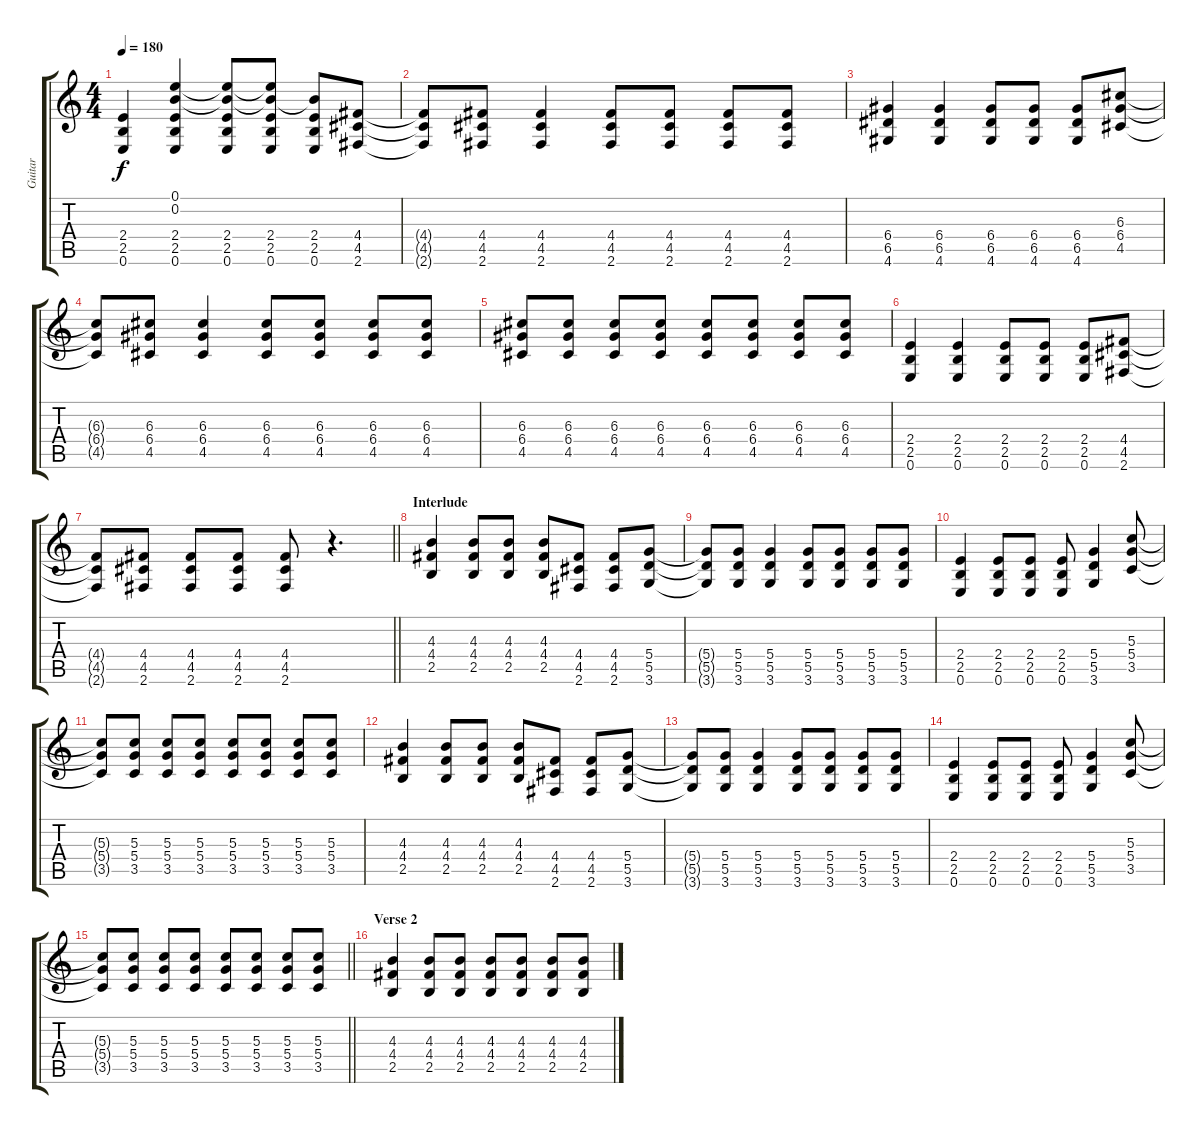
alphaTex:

\track ("Guitar" "Guitar") {instrument distortionguitar}
\staff {score tabs}
\tuning (E4 B3 G3 D3 A2 E2) {hide}
\ts (4 4)
\tempo 180
\clef g2
\ks c
(2.4 2.5 0.6).4{dy f} (0.1 0.2 2.4 2.5 0.6).4 (0.1{t} 0.2{t} 2.4 2.5 0.6).8 (0.1{t} 0.2{t} 2.4 2.5 0.6).8 (0.2{t} 2.4 2.5 0.6).8 (4.4 4.5 2.6).8 |
(4.4{t} 4.5{t} 2.6{t}).8 (4.4 4.5 2.6).8 (4.4 4.5 2.6).4 (4.4 4.5 2.6).8 (4.4 4.5 2.6).8 (4.4 4.5 2.6).8 (4.4 4.5 2.6).8 |
(6.4 6.5 4.6).4 (6.4 6.5 4.6).4 (6.4 6.5 4.6).8 (6.4 6.5 4.6).8 (6.4 6.5 4.6).8 (6.3 6.4 4.5).8 |
(6.3{t} 6.4{t} 4.5{t}).8 (6.3 6.4 4.5).8 (6.3 6.4 4.5).4 (6.3 6.4 4.5).8 (6.3 6.4 4.5).8 (6.3 6.4 4.5).8 (6.3 6.4 4.5).8 |
(6.3 6.4 4.5).8 (6.3 6.4 4.5).8 (6.3 6.4 4.5).8 (6.3 6.4 4.5).8 (6.3 6.4 4.5).8 (6.3 6.4 4.5).8 (6.3 6.4 4.5).8 (6.3 6.4 4.5).8 |
(2.4 2.5 0.6).4 (2.4 2.5 0.6).4 (2.4 2.5 0.6).8 (2.4 2.5 0.6).8 (2.4 2.5 0.6).8 (4.4 4.5 2.6).8 |
\barLineRight lightlight
(4.4{t} 4.5{t} 2.6{t}).8 (4.4 4.5 2.6).8 (4.4 4.5 2.6).8 (4.4 4.5 2.6).8 (4.4 4.5 2.6).8 r.4{d} |
\section ("" "Interlude")
(4.3 4.4 2.5).4 (4.3 4.4 2.5).8 (4.3 4.4 2.5).8 (4.3 4.4 2.5).8 (4.4 4.5 2.6).8 (4.4 4.5 2.6).8 (5.4 5.5 3.6).8 |
(5.4{t} 5.5{t} 3.6{t}).8 (5.4 5.5 3.6).8 (5.4 5.5 3.6).4 (5.4 5.5 3.6).8 (5.4 5.5 3.6).8 (5.4 5.5 3.6).8 (5.4 5.5 3.6).8 |
(2.4 2.5 0.6).4 (2.4 2.5 0.6).8 (2.4 2.5 0.6).8 (2.4 2.5 0.6).8 (5.4 5.5 3.6).4 (5.3 5.4 3.5).8 |
(5.3{t} 5.4{t} 3.5{t}).8 (5.3 5.4 3.5).8 (5.3 5.4 3.5).8 (5.3 5.4 3.5).8 (5.3 5.4 3.5).8 (5.3 5.4 3.5).8 (5.3 5.4 3.5).8 (5.3 5.4 3.5).8 |
(4.3 4.4 2.5).4 (4.3 4.4 2.5).8 (4.3 4.4 2.5).8 (4.3 4.4 2.5).8 (4.4 4.5 2.6).8 (4.4 4.5 2.6).8 (5.4 5.5 3.6).8 |
(5.4{t} 5.5{t} 3.6{t}).8 (5.4 5.5 3.6).8 (5.4 5.5 3.6).4 (5.4 5.5 3.6).8 (5.4 5.5 3.6).8 (5.4 5.5 3.6).8 (5.4 5.5 3.6).8 |
(2.4 2.5 0.6).4 (2.4 2.5 0.6).8 (2.4 2.5 0.6).8 (2.4 2.5 0.6).8 (5.4 5.5 3.6).4 (5.3 5.4 3.5).8 |
\barLineRight lightlight
(5.3{t} 5.4{t} 3.5{t}).8 (5.3 5.4 3.5).8 (5.3 5.4 3.5).8 (5.3 5.4 3.5).8 (5.3 5.4 3.5).8 (5.3 5.4 3.5).8 (5.3 5.4 3.5).8 (5.3 5.4 3.5).8 |
\section ("" "Verse 2")
(4.3 4.4 2.5).4 (4.3 4.4 2.5).8 (4.3 4.4 2.5).8 (4.3 4.4 2.5).8 (4.3 4.4 2.5).8 (4.3 4.4 2.5).8 (4.3 4.4 2.5).8
